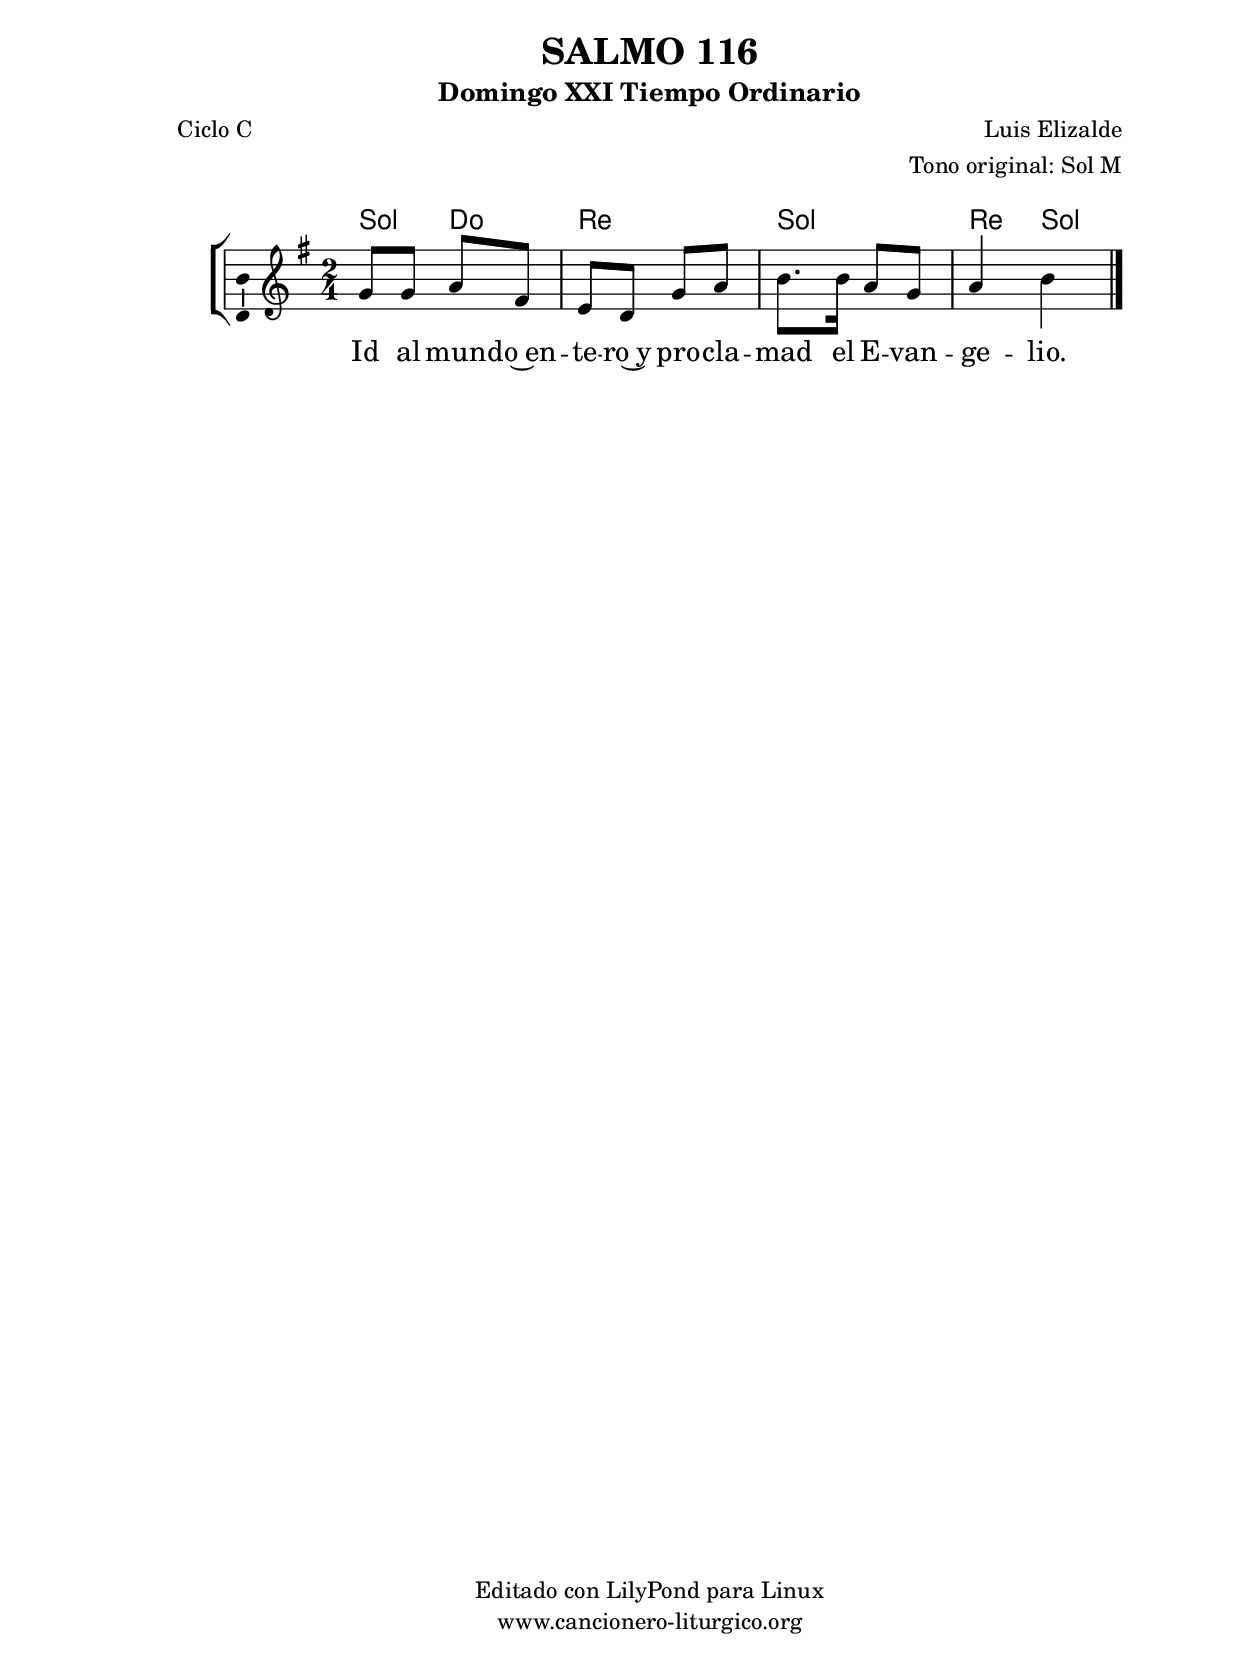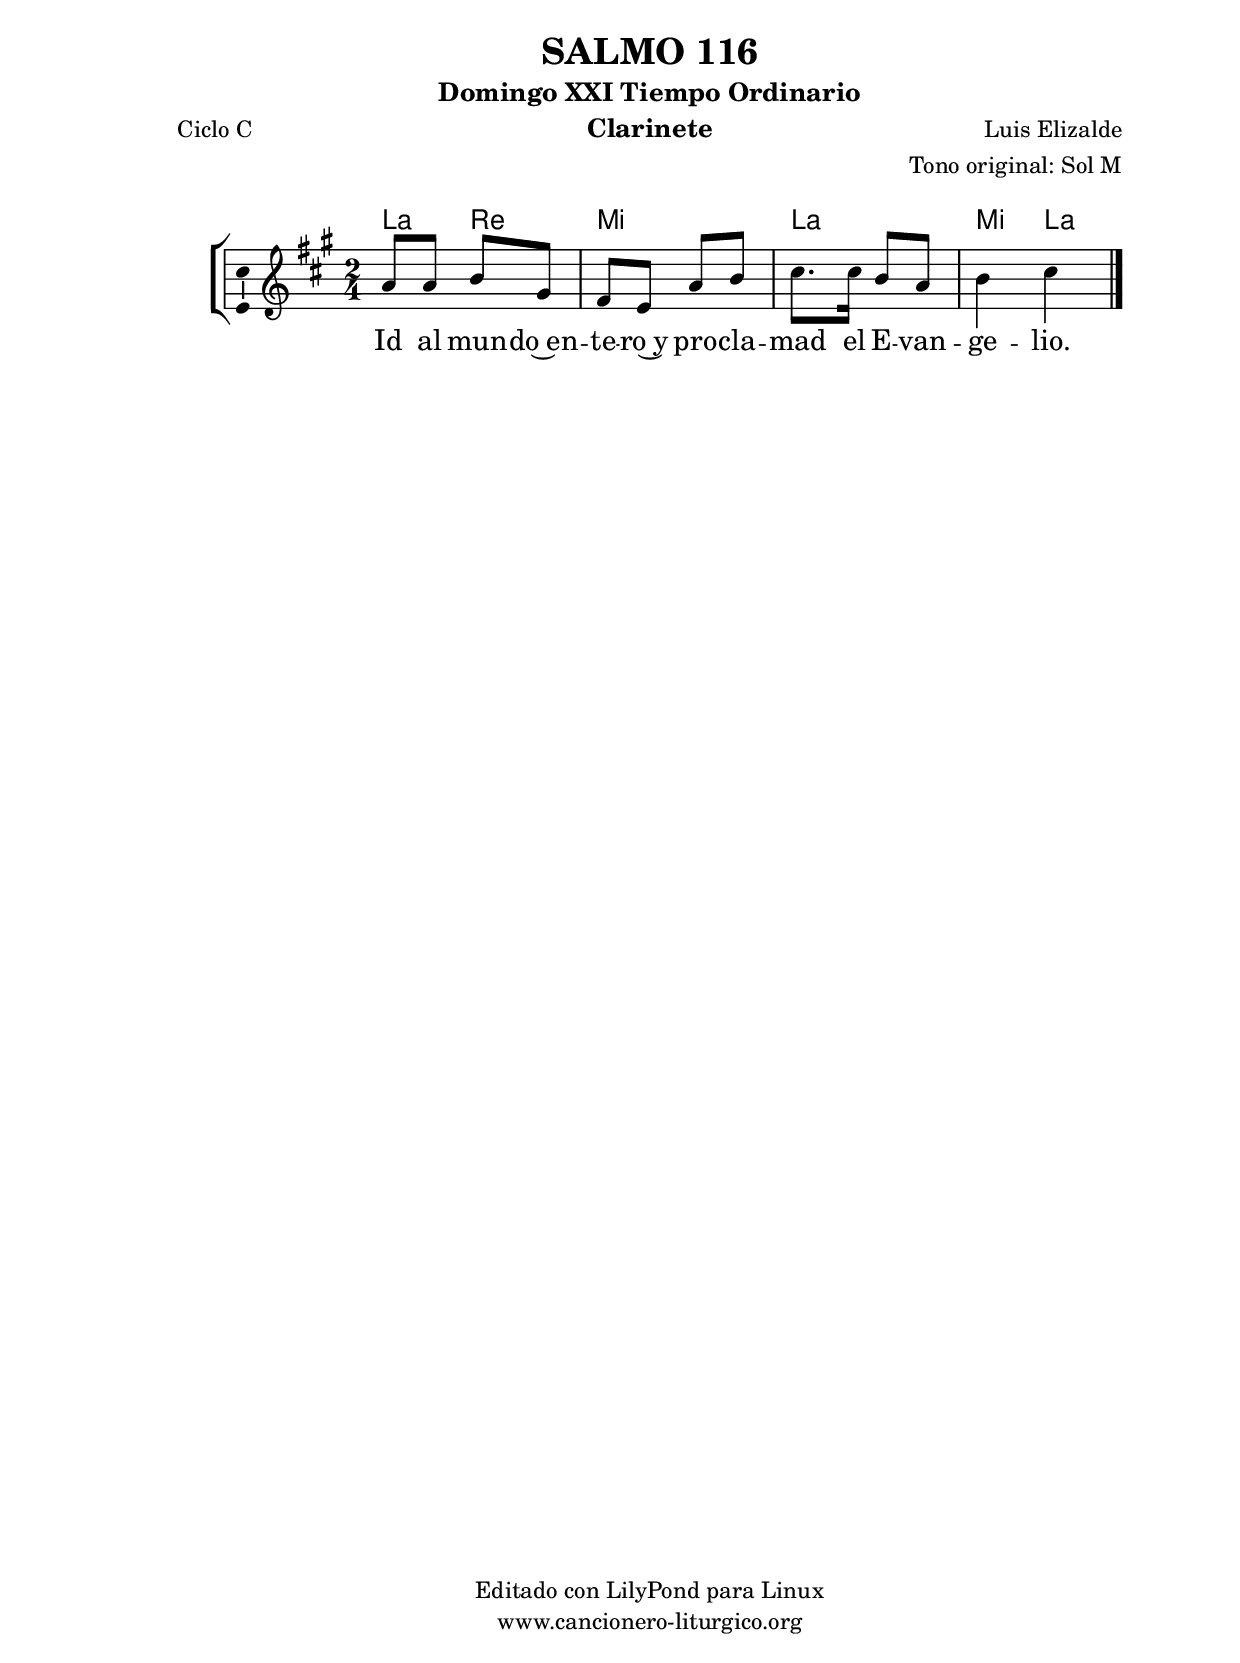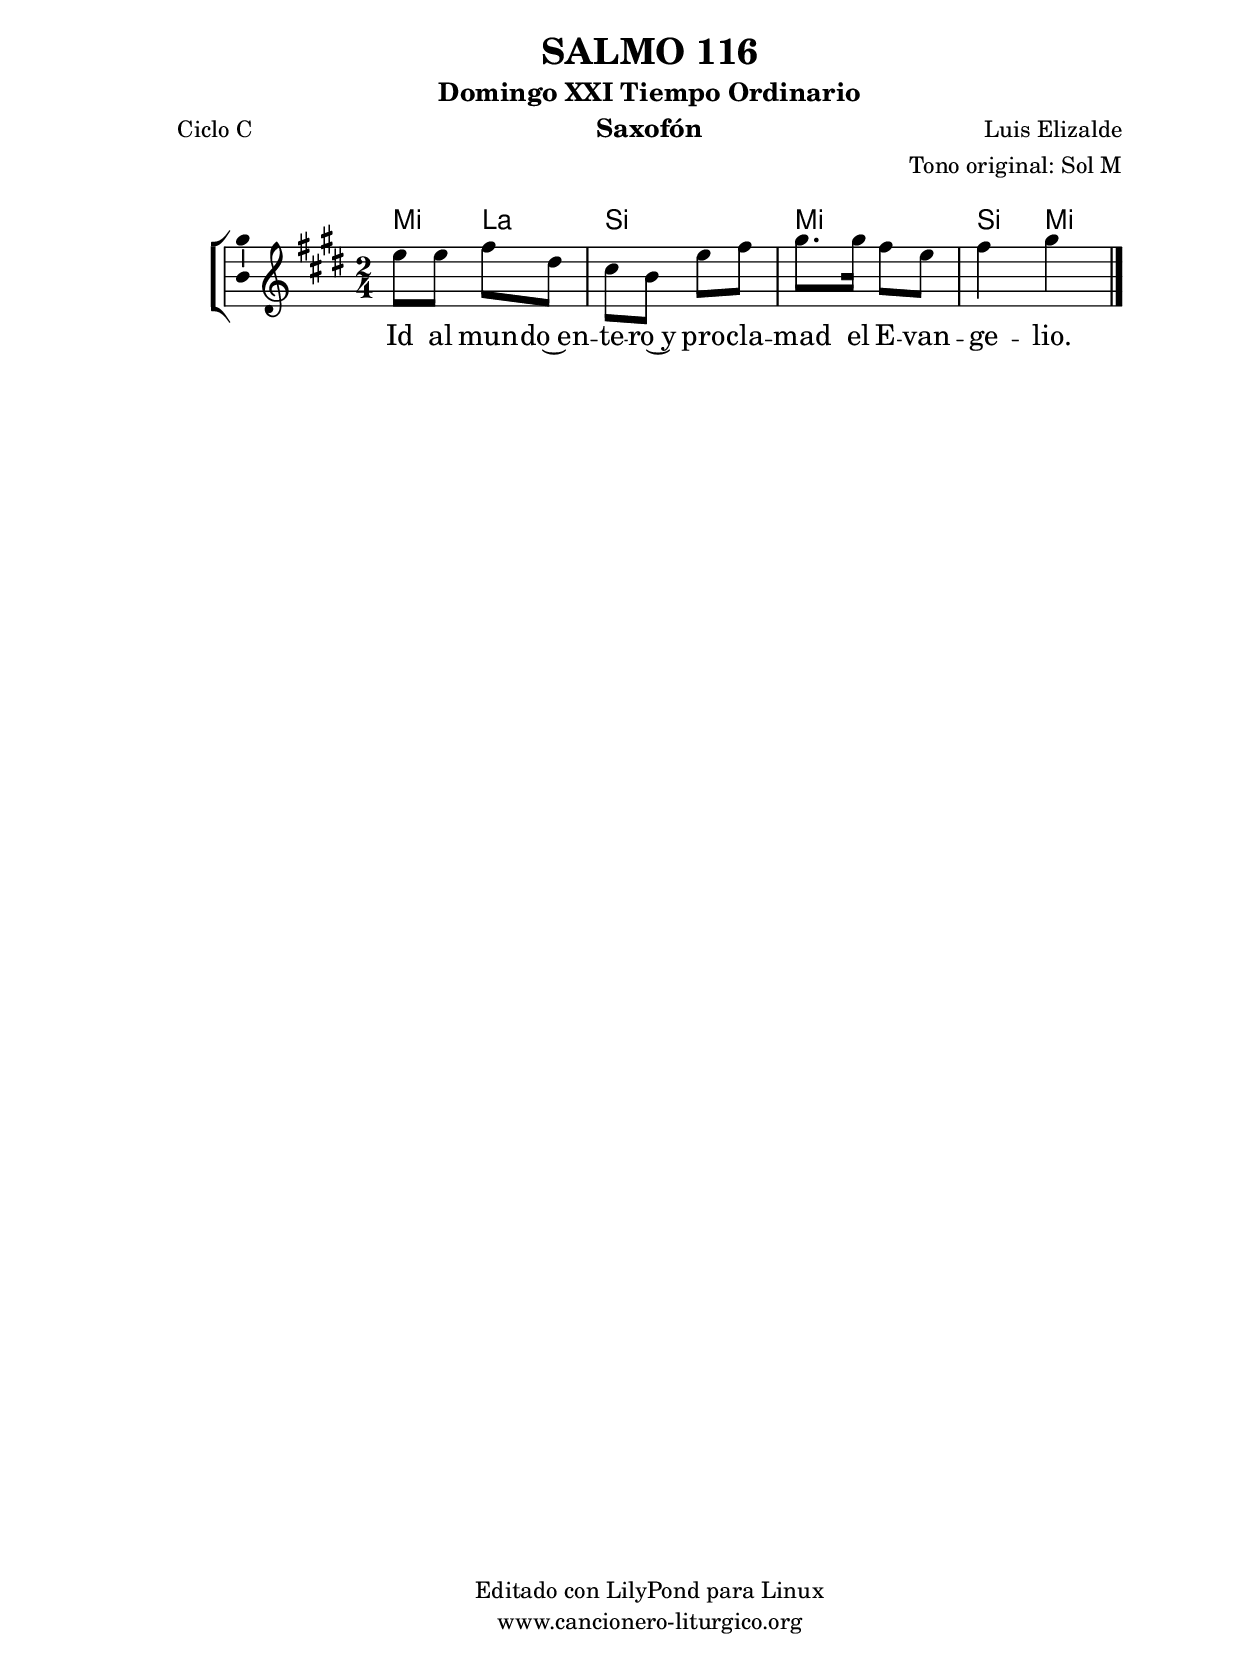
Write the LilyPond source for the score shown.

%
%para convertir .midi en .wav:
%timidity filename.midi -Ow -o finename.wav
%
%
%Para convertir de .wav a .mp3:
%lame -h -m j filename.wav
%
%
%para escuchar el midi:
%timidity nombrefichero.midi
%


%versión de lilypond para la que se ha escrito esta partitura:
\version "2.16.0"

	%Tamaño papel
	#(set-default-paper-size "a4")
	%Tamaño partitura
	#(set-global-staff-size 20)
	%No responde al pulsar sobre una nota
	#(ly:set-option 'point-and-click #f)

%parámetros del encabezamiento:
\header {
	title = "SALMO 116"
	subtitle = "Domingo XXI Tiempo Ordinario"
	composer = "Luis Elizalde"
	poet = "Ciclo C"
	meter = ""
	arranger = "Tono original: Sol M"
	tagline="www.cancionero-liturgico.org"
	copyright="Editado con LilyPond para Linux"
	tiempo = "Ordinario"
	usos = "Salmo"
	letra = "Id al mundo entero y proclamad el Evangelio."
	}

%parámetros asociados al papel:
\paper  {
	oddHeaderMarkup = \markup {\fill-line { \on-the-fly #not-first-page \fromproperty #'header:title \on-the-fly #not-first-page \fromproperty #'header:composer }}
	evenHeaderMarkup = \markup {\fill-line { \fromproperty #'header:composer \fromproperty #'header:title }}
	#(set-paper-size "a4")
	print-page-number = ##f
	first-page-number = 1
	print-first-page-number = ##f
%	head-separation = 3.0 \cm
	top-margin = 2.0 \cm
	bottom-margin = 0.5\cm
%%%	bottom-margin = -1.0\cm
	left-margin = 3.0 \cm
	line-width = 16.0 \cm 
	indent = 8\mm
	interscoreline = 2.\mm
	between-system-space = 15\mm
%	para que las partituras no llenen la hoja:
	ragged-bottom = ##t
%	idem para la última hoja:
	ragged-last-bottom = ##f
%	para que las partituras llenen el ancho del papel:
	ragged-last = ##f
	after-title-space = 2.5 \cm
%page-count=1
%system-count=8

	%Flexible Vertical Spacing
%	markup-markup-spacing =
%	#'((basic-distance . 15) (minimum-distance . 15) (padding . 3))
	markup-system-spacing =
	#'((basic-distance . 15) (minimum-distance . 15) (padding . 3))
	system-system-spacing =
	#'((basic-distance . 15) (minimum-distance . 15) (padding . 3))
	score-system-spacing =
	#'((basic-distance . 15) (minimum-distance . 15) (padding . 5))
%	top-system-spacing = % header
%	#'((basic-distance . 8) (minimum-distance . 0) (padding . 3))
%	top-markup-spacing =
%	#'((basic-distance . 20) (minimum-distance . 20) (padding . 3))
	last-bottom-spacing = % footer
	#'((basic-distance . 5) (minimum-distance . 5) (padding . 3))
%	score-markup-spacing =
%	#'((basic-distance . 16) (minimum-distance . 13) (padding . 3))

	}


%parámetros que afectan a toda la partitura:
global =  {
	%clave de sol (G):
	\clef G
	%armadura:
%	\transpose bes c'
	\key g \major
	\tempo 4=80
	\set Score.tempoHideNote = ##t
	}


acordes = {
	\italianChords
	\chordmode {
%	\transpose bes c'
{

g4 c d2 g d4 g

	}
	}
}

melodia = 
%	\transpose bes c'
{
	\relative c''{

\time 2/4
g8 g a fis
e8 d g a
b8. b16 a8 g
a4 b

	\bar "|."
	}
	}


texto = \lyricmode {
Id al mun -- do~en -- te -- ro~y pro -- cla -- mad el E -- van -- ge -- lio.
	}


acordesStaff = \context ChordNames = acordesStaff <<
	\set chordChanges = ##t
	\acordes
	>>


vozStaff = \context Voice = vozStaff
\with {\consists "Ambitus_engraver"}
<<
%	\set Staff.instrumentName = ""
%	\set Staff.shortInstrumentName = ""
%	\set Staff.midiInstrument = #"clarinet"
%	\set Staff.midiInstrument = #"cello"
%	\set Staff.midiInstrument = #"flute"
	\set Staff.midiInstrument = #"electric guitar (jazz)"
%	\set Staff.midiInstrument = #"english horn"
%	\set Staff.midiInstrument = #"violin"
%	\set Staff.midiInstrument = #"glockenspiel"
	\set Staff.midiMinimumVolume = #0.7
	\set Staff.midiMaximumVolume = #0.9
	\global
	\melodia
	>>


textoStaff = \context Lyrics = textoStaff <<
	\lyricsto vozStaff \texto
	>>

\book {
	\score {
		\context ChoirStaff {
			\override StaffGroup.SystemStartBracket #'collapse-height = #1
			\override Score.SystemStartBar #'collapse-height = #1
			<<
			\acordesStaff
			\vozStaff
			\textoStaff
			>>
			}
		\layout {
	    		\context {
				\Lyrics
				\override LyricText #'font-size = #2
				}
	   		 \context {
				\Score
				%fontSize = #3
				\override StaffSymbol #'staff-space = #(magstep +3)
				%\override Beam #'thickness = #0.55
				%\override SpacingSpanner #'spacing-increment = #1.0
				%\override Slur #'height-limit = #1.5
				}
			}
		}
	\score {
		\unfoldRepeats
		\context ChoirStaff {
			<<
			\acordesStaff
			\vozStaff
			>>
			}
		\midi {
	  		\context {
	  			\Score
				tempoWholesPerMinute = #(ly:make-moment 70 4)
				}
			}
		}
	}

%Partitura para clarinete
#(define output-suffix "C")
\book {
	\header{
		instrument = "Clarinete"
		}
	\score {
		\context ChoirStaff {
			\override StaffGroup.SystemStartBracket #'collapse-height = #1
			\override Score.SystemStartBar #'collapse-height = #1
\transpose c d
			<<
			\acordesStaff
			\vozStaff
			\textoStaff
			>>
			}
		\layout {
	    		\context {
				\Lyrics
				\override LyricText #'font-size = #2
				}
	   		 \context {
				\Score
				%fontSize = #3
				\override StaffSymbol #'staff-space = #(magstep +3)
				%\override Beam #'thickness = #0.55
				%\override SpacingSpanner #'spacing-increment = #1.0
				%\override Slur #'height-limit = #1.5
				}
			}
		}
	}

%Partitura para saxofón
#(define output-suffix "S")
\book {
	\header{
		instrument = "Saxofón"
		}
	\score {
		\context ChoirStaff {
			\override StaffGroup.SystemStartBracket #'collapse-height = #1
			\override Score.SystemStartBar #'collapse-height = #1
\transpose c a
			<<
			\acordesStaff
			\vozStaff
			\textoStaff
			>>
			}
		\layout {
	    		\context {
				\Lyrics
				\override LyricText #'font-size = #2
				}
	   		 \context {
				\Score
				%fontSize = #3
				\override StaffSymbol #'staff-space = #(magstep +3)
				%\override Beam #'thickness = #0.55
				%\override SpacingSpanner #'spacing-increment = #1.0
				%\override Slur #'height-limit = #1.5
				}
			}
		}
	}

